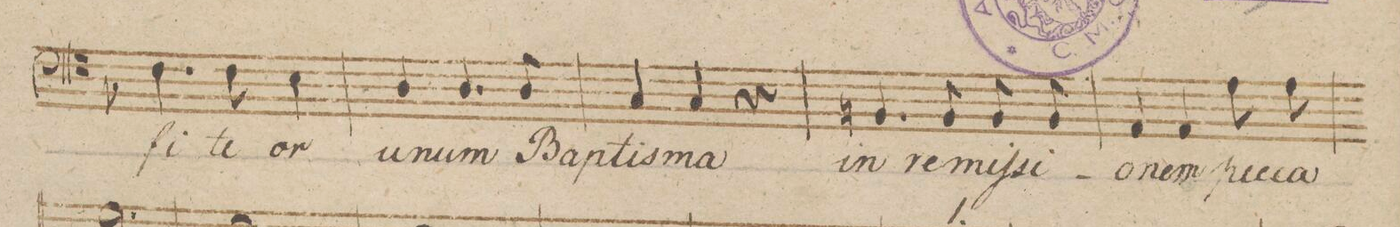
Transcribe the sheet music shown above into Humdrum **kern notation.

**kern	**text	**dynam
*I"Basso.	*	*
*clefF4	*	*
*k[b-]	*	*
*met(c|)	*	*
*M3/4	*	*
4.F\	-fi-	.
8F\	-te-	.
4F\	-or	.
=200	=200	=200
4D/	u-	.
4.D/	-num	.
8D/	Bap-	.
=201	=201	=201
4C/	-tis-	.
4C/	-ma	.
4r	.	.
=202	=202	=202
4.BBn/	in	.
8BB/	re-	.
8BB/	-miſ-	.
8BB/	-si-	.
=203	=203	=203
4AA/	-o-	.
4AA/	-nem	.
8A\	pec-	.
8A\	-ca-	.
=204	=204	=204
*-	*-	*-
